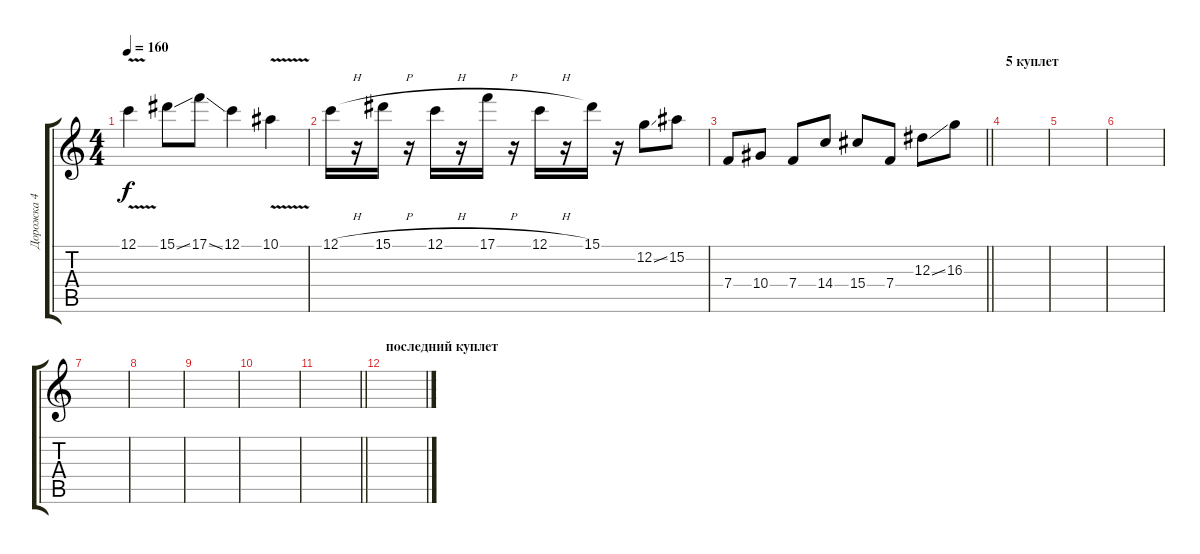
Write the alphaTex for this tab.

\track ("Дорожка 4" "Дорожка 4") {instrument overdrivenguitar}
\staff {score tabs}
\tuning (C4 G3 Eb3 Bb2 F2 C2) {hide}
\ts (4 4)
\tempo 160
\clef g2
\ks c
12.1{v}.4{dy f} 15.1{ss}.8 17.1{ss}.8 12.1.4 10.1{v}.4 |
12.1{h}.16 r.16 15.1{h}.16 r.16 12.1{h}.16 r.16 17.1{h}.16 r.16 12.1{h}.16 r.16 15.1.16 r.16 12.2{ss}.8 15.2.8 |
\barLineRight lightlight
7.4.8 10.4.8 7.4.8 14.4.8 15.4.8 7.4.8 12.3{ss}.8 16.3.8 |
\section ("" "5 куплет")
|
|
|
|
|
|
|
\barLineRight lightlight
|
\section ("" "последний куплет")
